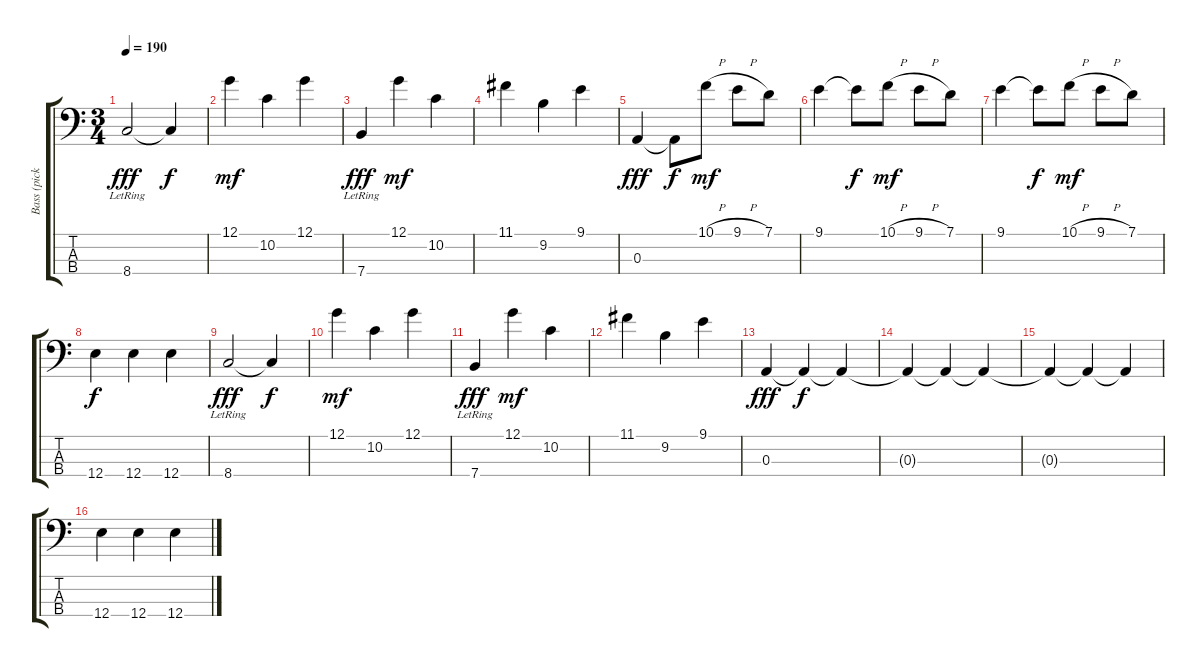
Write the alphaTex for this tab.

\track ("Bass (pick)" "Bass (pick") {instrument electricbasspick}
\staff {score tabs}
\tuning (G2 D2 A1 E1) {hide}
\ts (3 4)
\tempo 190
\clef f4
\ks c
8.4{lr}.2{dy fff} 8.4{t}.4{dy f} |
12.1.4{dy mf} 10.2.4 12.1.4 |
7.4{lr}.4{dy fff} 12.1.4{dy mf} 10.2.4 |
11.1.4 9.2.4 9.1.4 |
0.3.4{dy fff} 0.3{t}.8{dy f} 10.1{h}.8{dy mf} 9.1{h}.8 7.1.8 |
9.1.4 9.1{t}.8{dy f} 10.1{h}.8{dy mf} 9.1{h}.8 7.1.8 |
9.1.4 9.1{t}.8{dy f} 10.1{h}.8{dy mf} 9.1{h}.8 7.1.8 |
12.4.4{dy f} 12.4.4 12.4.4 |
8.4{lr}.2{dy fff} 8.4{t}.4{dy f} |
12.1.4{dy mf} 10.2.4 12.1.4 |
7.4{lr}.4{dy fff} 12.1.4{dy mf} 10.2.4 |
11.1.4 9.2.4 9.1.4 |
0.3.4{dy fff} 0.3{t}.4{dy f} 0.3{t}.4 |
0.3{t}.4 0.3{t}.4 0.3{t}.4 |
0.3{t}.4 0.3{t}.4 0.3{t}.4 |
12.4.4 12.4.4 12.4.4
